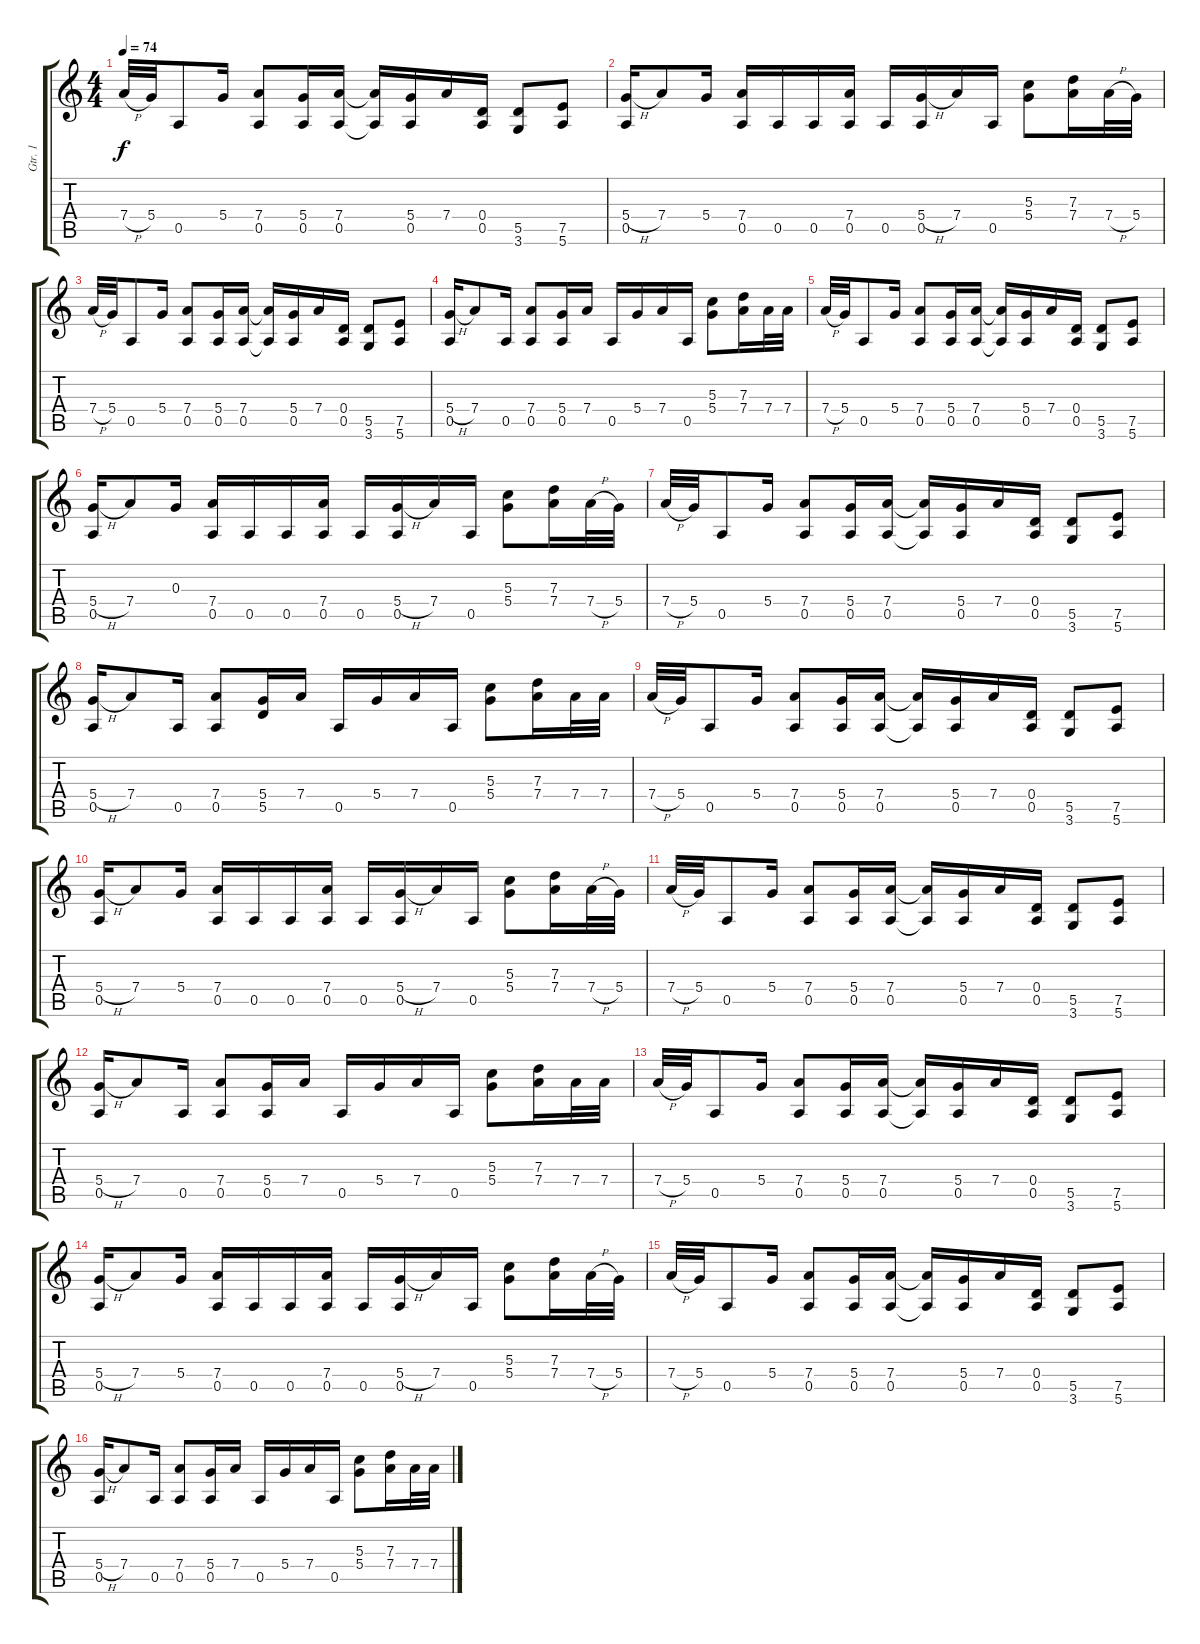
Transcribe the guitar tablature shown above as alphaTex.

\track ("Gtr. 1" "Gtr. 1") {instrument distortionguitar}
\staff {score tabs}
\tuning (E4 B3 G3 D3 A2 E2) {hide}
\ts (4 4)
\tempo 74
\clef g2
\ks aminor
7.4{h}.32{dy f} 5.4.32 0.5.8 5.4.16 (7.4 0.5).8 (5.4 0.5).16 (7.4 0.5).16 (7.4{t} 0.5{t}).16 (5.4 0.5).16 7.4.16 (0.4 0.5).16 (5.5 3.6).8 (7.5 5.6).8 |
(5.4{h} 0.5).16 7.4.8 5.4.16 (7.4 0.5).16 0.5.16 0.5.16 (7.4 0.5).16 0.5.16 (5.4{h} 0.5).16 7.4.16 0.5.16 (5.3 5.4).8 (7.3 7.4).16 7.4{h}.32 5.4.32 |
7.4{h}.32 5.4.32 0.5.8 5.4.16 (7.4 0.5).8 (5.4 0.5).16 (7.4 0.5).16 (7.4{t} 0.5{t}).16 (5.4 0.5).16 7.4.16 (0.4 0.5).16 (5.5 3.6).8 (7.5 5.6).8 |
(5.4{h} 0.5).16 7.4.8 0.5.16 (7.4 0.5).8 (5.4 0.5).16 7.4.16 0.5.16 5.4.16 7.4.16 0.5.16 (5.3 5.4).8 (7.3 7.4).16 7.4.32 7.4.32 |
7.4{h}.32 5.4.32 0.5.8 5.4.16 (7.4 0.5).8 (5.4 0.5).16 (7.4 0.5).16 (7.4{t} 0.5{t}).16 (5.4 0.5).16 7.4.16 (0.4 0.5).16 (5.5 3.6).8 (7.5 5.6).8 |
(5.4{h} 0.5).16 7.4.8 0.3.16 (7.4 0.5).16 0.5.16 0.5.16 (7.4 0.5).16 0.5.16 (5.4{h} 0.5).16 7.4.16 0.5.16 (5.3 5.4).8 (7.3 7.4).16 7.4{h}.32 5.4.32 |
7.4{h}.32 5.4.32 0.5.8 5.4.16 (7.4 0.5).8 (5.4 0.5).16 (7.4 0.5).16 (7.4{t} 0.5{t}).16 (5.4 0.5).16 7.4.16 (0.4 0.5).16 (5.5 3.6).8 (7.5 5.6).8 |
(5.4{h} 0.5).16 7.4.8 0.5.16 (7.4 0.5).8 (5.4 5.5).16 7.4.16 0.5.16 5.4.16 7.4.16 0.5.16 (5.3 5.4).8 (7.3 7.4).16 7.4.32 7.4.32 |
7.4{h}.32 5.4.32 0.5.8 5.4.16 (7.4 0.5).8 (5.4 0.5).16 (7.4 0.5).16 (7.4{t} 0.5{t}).16 (5.4 0.5).16 7.4.16 (0.4 0.5).16 (5.5 3.6).8 (7.5 5.6).8 |
(5.4{h} 0.5).16 7.4.8 5.4.16 (7.4 0.5).16 0.5.16 0.5.16 (7.4 0.5).16 0.5.16 (5.4{h} 0.5).16 7.4.16 0.5.16 (5.3 5.4).8 (7.3 7.4).16 7.4{h}.32 5.4.32 |
7.4{h}.32 5.4.32 0.5.8 5.4.16 (7.4 0.5).8 (5.4 0.5).16 (7.4 0.5).16 (7.4{t} 0.5{t}).16 (5.4 0.5).16 7.4.16 (0.4 0.5).16 (5.5 3.6).8 (7.5 5.6).8 |
(5.4{h} 0.5).16 7.4.8 0.5.16 (7.4 0.5).8 (5.4 0.5).16 7.4.16 0.5.16 5.4.16 7.4.16 0.5.16 (5.3 5.4).8 (7.3 7.4).16 7.4.32 7.4.32 |
7.4{h}.32 5.4.32 0.5.8 5.4.16 (7.4 0.5).8 (5.4 0.5).16 (7.4 0.5).16 (7.4{t} 0.5{t}).16 (5.4 0.5).16 7.4.16 (0.4 0.5).16 (5.5 3.6).8 (7.5 5.6).8 |
(5.4{h} 0.5).16 7.4.8 5.4.16 (7.4 0.5).16 0.5.16 0.5.16 (7.4 0.5).16 0.5.16 (5.4{h} 0.5).16 7.4.16 0.5.16 (5.3 5.4).8 (7.3 7.4).16 7.4{h}.32 5.4.32 |
7.4{h}.32 5.4.32 0.5.8 5.4.16 (7.4 0.5).8 (5.4 0.5).16 (7.4 0.5).16 (7.4{t} 0.5{t}).16 (5.4 0.5).16 7.4.16 (0.4 0.5).16 (5.5 3.6).8 (7.5 5.6).8 |
(5.4{h} 0.5).16 7.4.8 0.5.16 (7.4 0.5).8 (5.4 0.5).16 7.4.16 0.5.16 5.4.16 7.4.16 0.5.16 (5.3 5.4).8 (7.3 7.4).16 7.4.32 7.4.32
